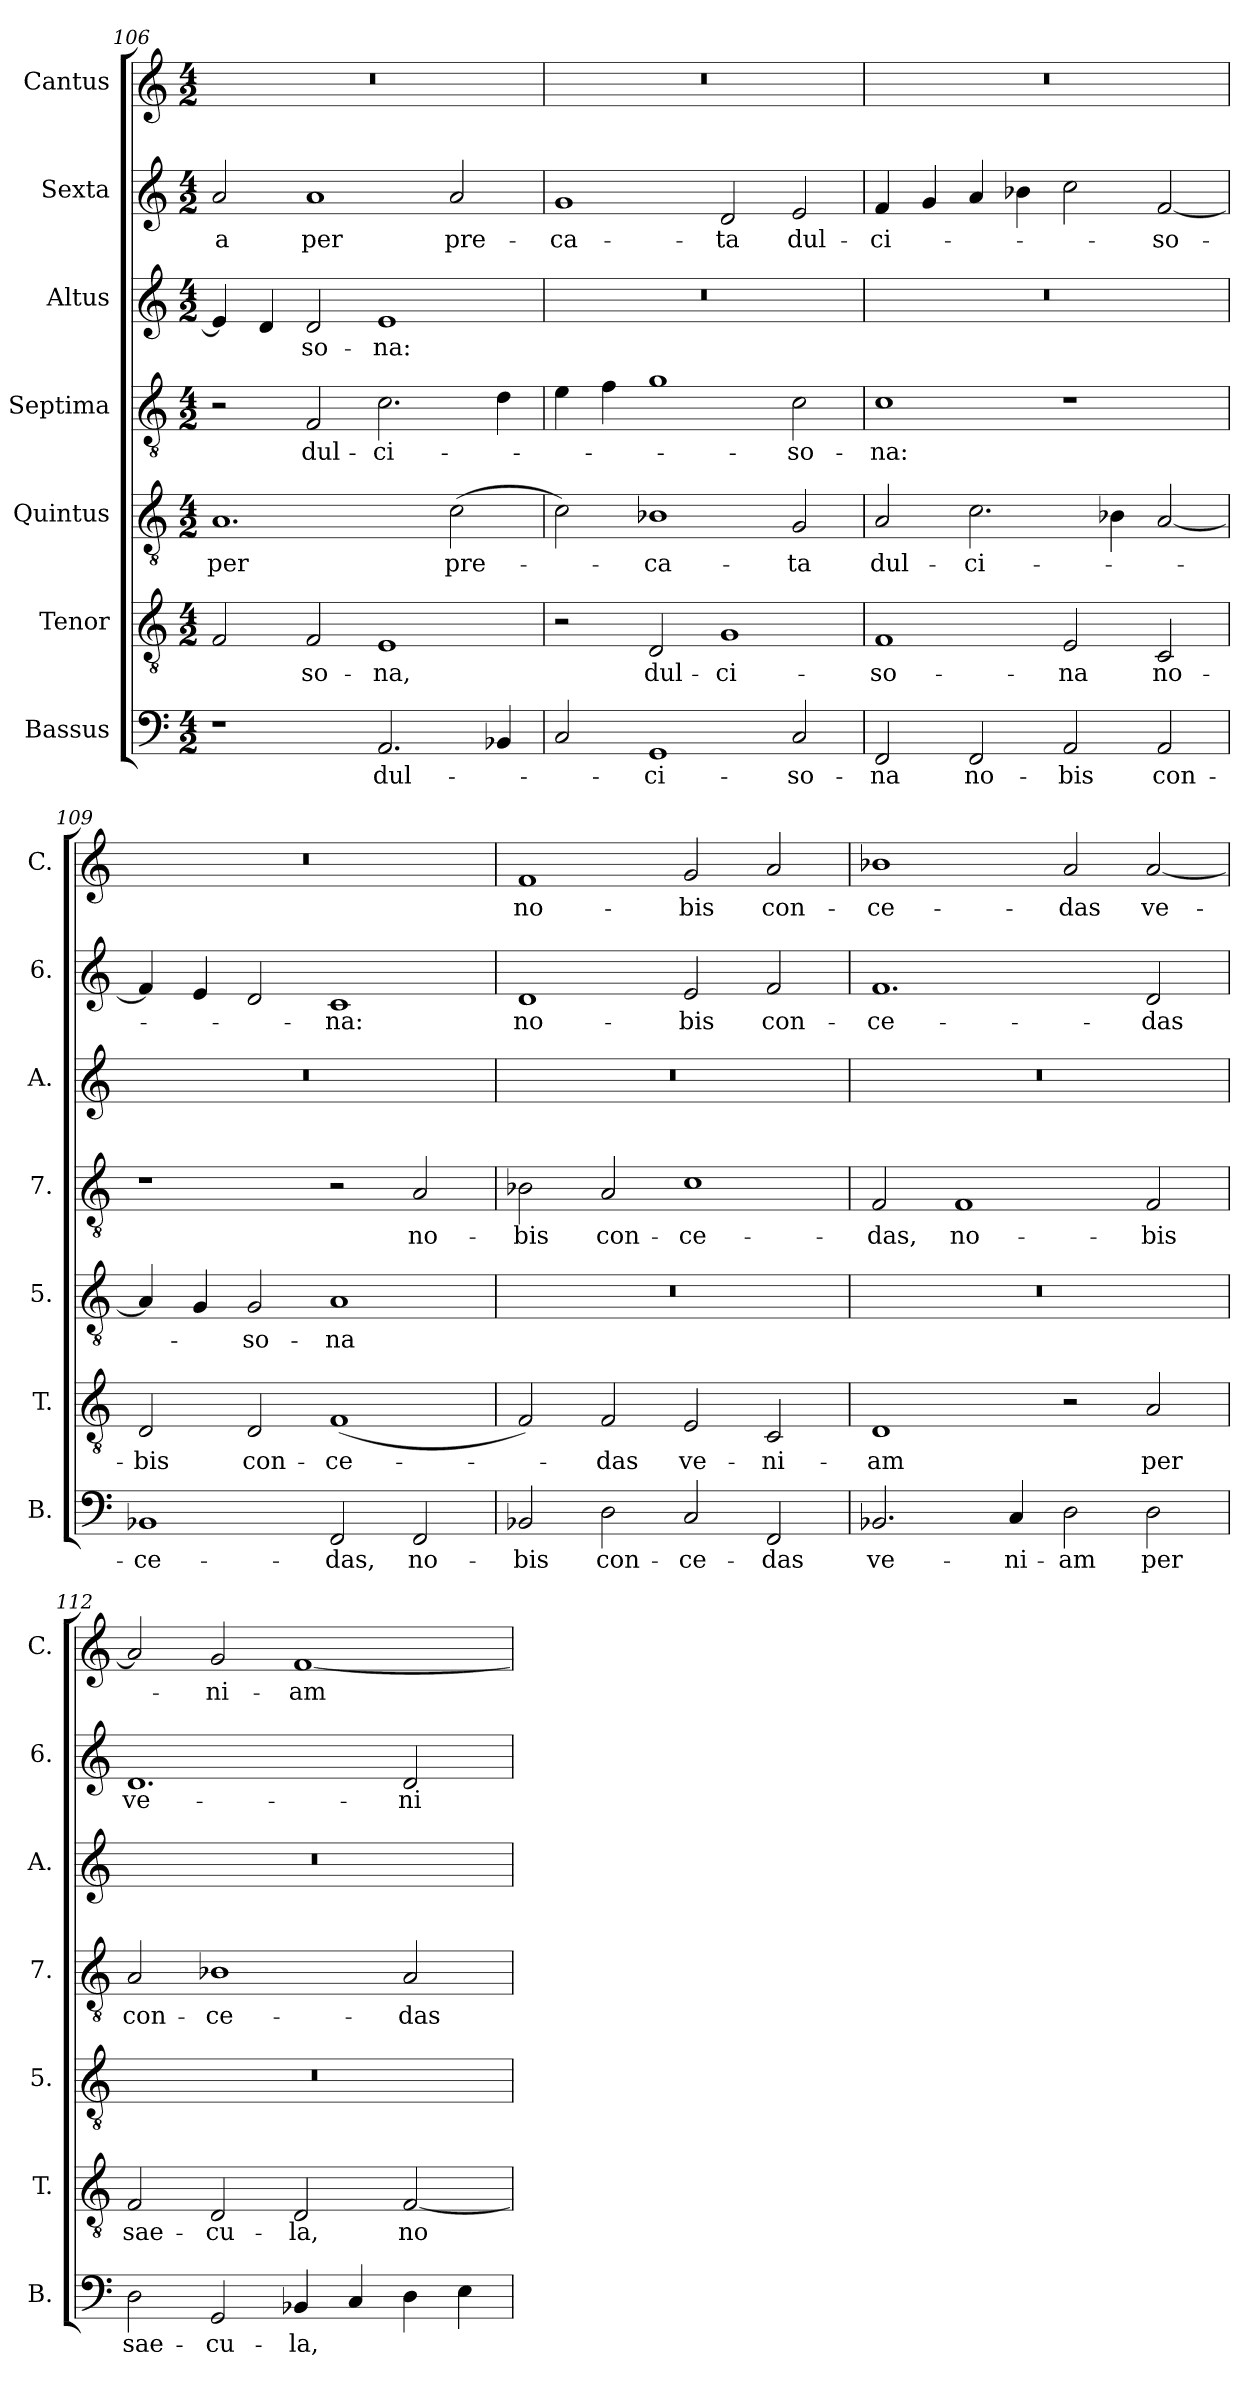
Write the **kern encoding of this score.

**kern	**text	**kern	**text	**kern	**text	**kern	**text	**kern	**text	**kern	**text	**kern	**text
*part7	*part7	*part6	*part6	*part5	*part5	*part4	*part4	*part3	*part3	*part2	*part2	*part1	*part1
*staff7	*staff7	*staff6	*staff6	*staff5	*staff5	*staff4	*staff4	*staff3	*staff3	*staff2	*staff2	*staff1	*staff1
*I"Bassus	*	*I"Tenor	*	*I"Quintus	*	*I"Septima	*	*I"Altus	*	*I"Sexta	*	*I"Cantus	*
*I'B.	*	*I'T.	*	*I'5.	*	*I'7.	*	*I'A.	*	*I'6.	*	*I'C.	*
*clefF4	*	*clefGv2	*	*clefGv2	*	*clefGv2	*	*clefG2	*	*clefG2	*	*clefG2	*
*k[]	*	*k[]	*	*k[]	*	*k[]	*	*k[]	*	*k[]	*	*k[]	*
*M4/2	*	*M4/2	*	*M4/2	*	*M4/2	*	*M4/2	*	*M4/2	*	*M4/2	*
=106	=106	=106	=106	=106	=106	=106	=106	=106	=106	=106	=106	=106	=106
1r	.	2F/	.	1.A	per	2r	.	4e/]	.	2a/	-a	0r	.
.	.	.	.	.	.	.	.	4d/	.	.	.	.	.
.	.	2F/	-so-	.	.	2F/	dul-	2d/	-so-	1a	per	.	.
2.AA/	dul-	1E	-na,	.	.	2.c\	-ci-	1e	-na:	.	.	.	.
.	.	.	.	(>2c\	pre-	.	.	.	.	2a/	pre-	.	.
4BB-X/	.	.	.	.	.	4d\	.	.	.	.	.	.	.
=107	=107	=107	=107	=107	=107	=107	=107	=107	=107	=107	=107	=107	=107
2C/	.	2r	.	2c\)	.	4e\	.	0r	.	1g	-ca-	0r	.
.	.	.	.	.	.	4f\	.	.	.	.	.	.	.
1GG	-ci-	2D/	dul-	1B-X	-ca-	1g	.	.	.	.	.	.	.
.	.	1G	-ci-	.	.	.	.	.	.	2d/	-ta	.	.
2C/	-so-	.	.	2G/	-ta	2c\	-so-	.	.	2e/	dul-	.	.
!!LO:LB:g=z
=108	=108	=108	=108	=108	=108	=108	=108	=108	=108	=108	=108	=108	=108
2FF/	-na	1F	-so-	2A/	dul-	1c	-na:	0r	.	4f/	-ci-	0r	.
.	.	.	.	.	.	.	.	.	.	4g/	.	.	.
2FF/	no-	.	.	2.c\	-ci-	.	.	.	.	4a/	.	.	.
.	.	.	.	.	.	.	.	.	.	4b-X\	.	.	.
2AA/	-bis	2E/	-na	.	.	1r	.	.	.	2cc\	.	.	.
.	.	.	.	4B-X\	.	.	.	.	.	.	.	.	.
2AA/	con-	2C/	no-	[2A/	.	.	.	.	.	[2f/	-so-	.	.
=109	=109	=109	=109	=109	=109	=109	=109	=109	=109	=109	=109	=109	=109
1BB-X	-ce-	2D/	-bis	4A/]	.	1r	.	0r	.	4f/]	.	0r	.
.	.	.	.	4G/	.	.	.	.	.	4e/	.	.	.
.	.	2D/	con-	2G/	-so-	.	.	.	.	2d/	.	.	.
2FF/	-das,	(<1F	-ce-	1A	-na	2r	.	.	.	1c	-na:	.	.
2FF/	no-	.	.	.	.	2A/	no-	.	.	.	.	.	.
=110	=110	=110	=110	=110	=110	=110	=110	=110	=110	=110	=110	=110	=110
2BB-X/	-bis	2F/)	.	0r	.	2B-X\	-bis	0r	.	1d	no-	1f	no-
2D\	con-	2F/	-das	.	.	2A/	con-	.	.	.	.	.	.
2C/	-ce-	2E/	ve-	.	.	1c	-ce-	.	.	2e/	-bis	2g/	-bis
2FF/	-das	2C/	-ni-	.	.	.	.	.	.	2f/	con-	2a/	con-
=111	=111	=111	=111	=111	=111	=111	=111	=111	=111	=111	=111	=111	=111
2.BB-X/	ve-	1D	-am	0r	.	2F/	-das,	0r	.	1.f	-ce-	1b-X	-ce-
.	.	.	.	.	.	1F	no-	.	.	.	.	.	.
4C/	-ni-	.	.	.	.	.	.	.	.	.	.	.	.
2D\	-am	2r	.	.	.	.	.	.	.	.	.	2a/	-das
2D\	per	2A/	per	.	.	2F/	-bis	.	.	2d/	-das	[2a/	ve-
=112	=112	=112	=112	=112	=112	=112	=112	=112	=112	=112	=112	=112	=112
2D\	sae-	2F/	sae-	0r	.	2A/	con-	0r	.	1.d	ve-	2a/]	.
2GG/	-cu-	2D/	-cu-	.	.	1B-X	-ce-	.	.	.	.	2g/	-ni-
4BB-X/	-la,	2D/	-la,	.	.	.	.	.	.	.	.	[1f	-am
4C/	.	.	.	.	.	.	.	.	.	.	.	.	.
4D\	.	[2F/	no-	.	.	2A/	-das	.	.	2d/	-ni-	.	.
4E\	.	.	.	.	.	.	.	.	.	.	.	.	.
=	=	=	=	=	=	=	=	=	=	=	=	=	=
*-	*-	*-	*-	*-	*-	*-	*-	*-	*-	*-	*-	*-	*-
